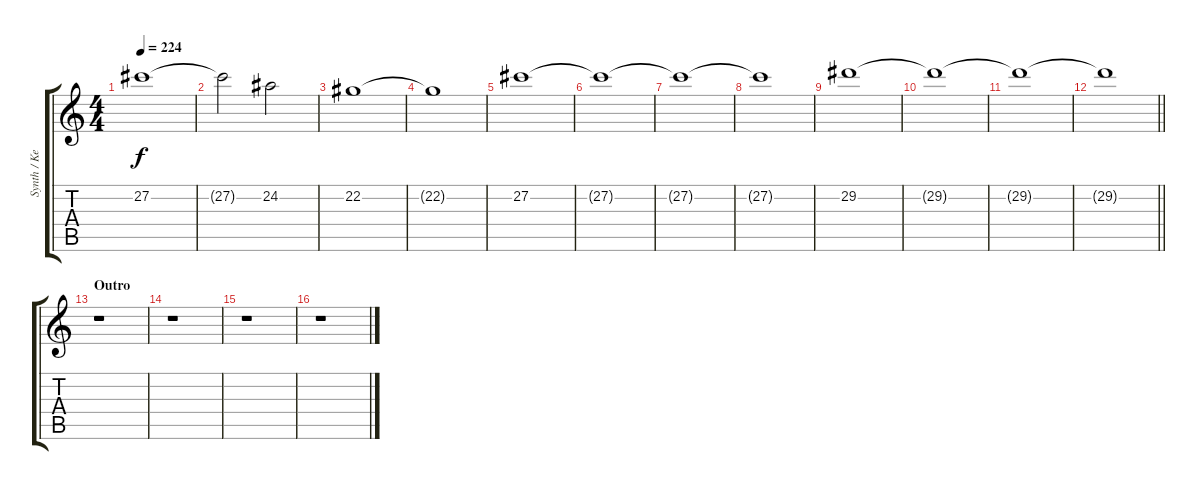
\track ("Synth / Keyboard I" "Synth / Ke") {instrument stringensemble1}
\staff {score tabs}
\tuning (Eb4 Bb3 Gb3 Db3 Ab2 Db2) {hide}
\ts (4 4)
\tempo 224
\clef g2
\ks c
27.2.1{dy f} |
27.2{t}.2 24.2.2 |
22.2.1 |
22.2{t}.1 |
27.2.1 |
27.2{t}.1 |
27.2{t}.1 |
27.2{t}.1 |
29.2.1 |
29.2{t}.1 |
29.2{t}.1 |
\barLineRight lightlight
29.2{t}.1 |
\section ("" "Outro")
r.1 |
r.1 |
r.1 |
r.1
